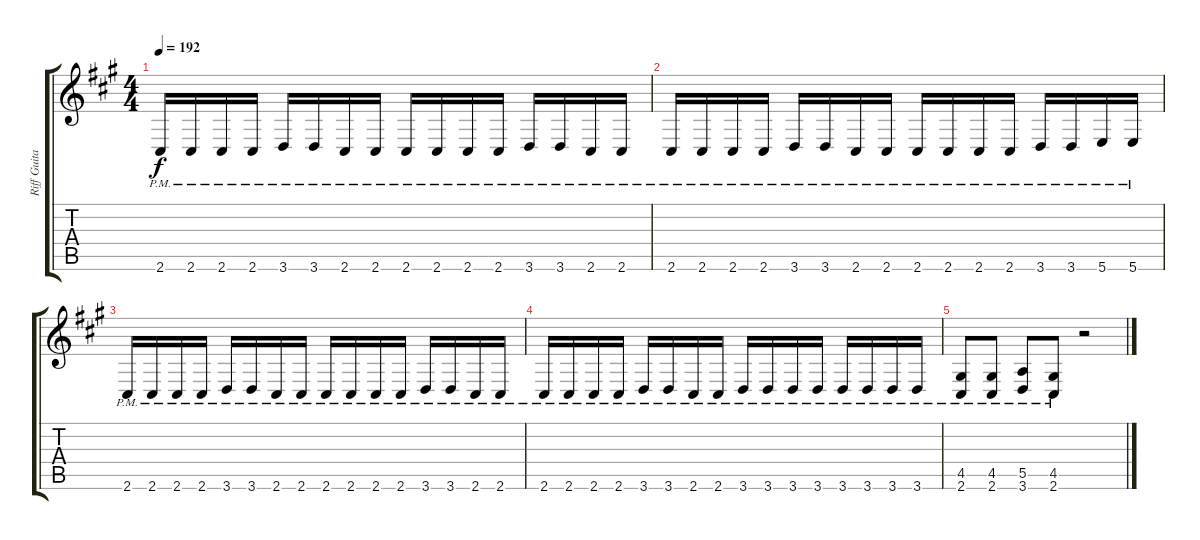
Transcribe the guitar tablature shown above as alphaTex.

\track ("Riff Guitar" "Riff Guita") {instrument overdrivenguitar}
\staff {score tabs}
\tuning (B3 Gb3 D3 A2 E2 B1) {hide}
\ts (4 4)
\tempo 192
\clef g2
\ks f#minor
2.6{pm}.16{dy f} 2.6{pm}.16 2.6{pm}.16 2.6{pm}.16 3.6{pm}.16 3.6{pm}.16 2.6{pm}.16 2.6{pm}.16 2.6{pm}.16 2.6{pm}.16 2.6{pm}.16 2.6{pm}.16 3.6{pm}.16 3.6{pm}.16 2.6{pm}.16 2.6{pm}.16 |
2.6{pm}.16 2.6{pm}.16 2.6{pm}.16 2.6{pm}.16 3.6{pm}.16 3.6{pm}.16 2.6{pm}.16 2.6{pm}.16 2.6{pm}.16 2.6{pm}.16 2.6{pm}.16 2.6{pm}.16 3.6{pm}.16 3.6{pm}.16 5.6{pm}.16 5.6{pm}.16 |
2.6{pm}.16 2.6{pm}.16 2.6{pm}.16 2.6{pm}.16 3.6{pm}.16 3.6{pm}.16 2.6{pm}.16 2.6{pm}.16 2.6{pm}.16 2.6{pm}.16 2.6{pm}.16 2.6{pm}.16 3.6{pm}.16 3.6{pm}.16 2.6{pm}.16 2.6{pm}.16 |
2.6{pm}.16 2.6{pm}.16 2.6{pm}.16 2.6{pm}.16 3.6{pm}.16 3.6{pm}.16 2.6{pm}.16 2.6{pm}.16 3.6{pm}.16 3.6{pm}.16 3.6{pm}.16 3.6{pm}.16 3.6{pm}.16 3.6{pm}.16 3.6{pm}.16 3.6{pm}.16 |
(4.5{pm} 2.6{pm}).8 (4.5{pm} 2.6{pm}).8 (5.5{pm} 3.6{pm}).8 (4.5{pm} 2.6{pm}).8 r.2
